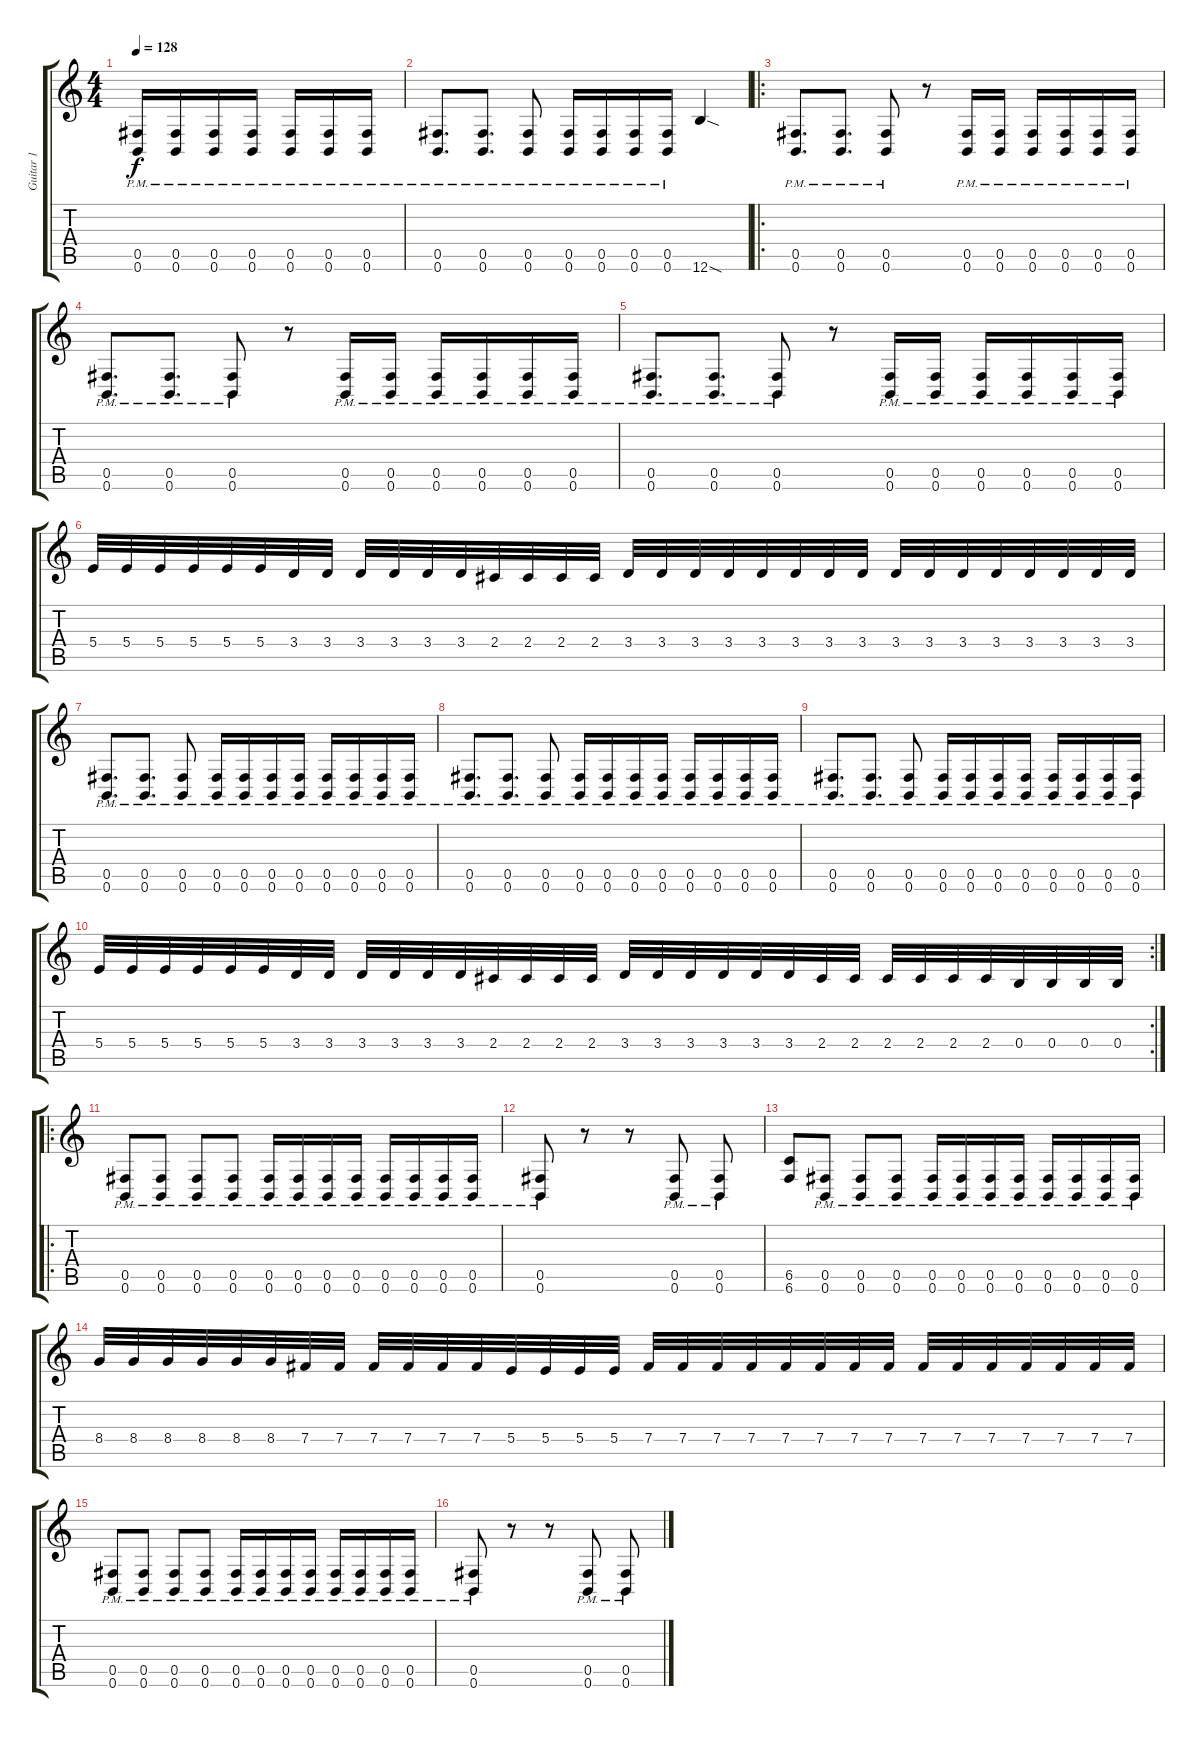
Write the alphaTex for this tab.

\track ("Guitar 1" "Guitar 1") {instrument overdrivenguitar}
\staff {score tabs}
\tuning (Db4 Ab3 E3 B2 Gb2 B1) {hide}
\ts (4 4)
\tempo 128
\clef g2
\ks c
(0.5{pm} 0.6{pm}).16{dy f} (0.5{pm} 0.6{pm}).16 (0.5{pm} 0.6{pm}).16 (0.5{pm} 0.6{pm}).16 (0.5{pm} 0.6{pm}).16 (0.5{pm} 0.6{pm}).16 (0.5{pm} 0.6{pm}).16 |
(0.5{pm} 0.6{pm}).8{d} (0.5{pm} 0.6{pm}).8{d} (0.5{pm} 0.6{pm}).8 (0.5{pm} 0.6{pm}).16 (0.5{pm} 0.6{pm}).16 (0.5{pm} 0.6{pm}).16 (0.5{pm} 0.6{pm}).16 12.6{sod}.4 |
\ro
(0.5{pm} 0.6{pm}).8{d} (0.5{pm} 0.6{pm}).8{d} (0.5{pm} 0.6{pm}).8 r.8 (0.5{pm} 0.6{pm}).16 (0.5{pm} 0.6{pm}).16 (0.5{pm} 0.6{pm}).16 (0.5{pm} 0.6{pm}).16 (0.5{pm} 0.6{pm}).16 (0.5{pm} 0.6{pm}).16 |
(0.5{pm} 0.6{pm}).8{d} (0.5{pm} 0.6{pm}).8{d} (0.5{pm} 0.6{pm}).8 r.8 (0.5{pm} 0.6{pm}).16 (0.5{pm} 0.6{pm}).16 (0.5{pm} 0.6{pm}).16 (0.5{pm} 0.6{pm}).16 (0.5{pm} 0.6{pm}).16 (0.5{pm} 0.6{pm}).16 |
(0.5{pm} 0.6{pm}).8{d} (0.5{pm} 0.6{pm}).8{d} (0.5{pm} 0.6{pm}).8 r.8 (0.5{pm} 0.6{pm}).16 (0.5{pm} 0.6{pm}).16 (0.5{pm} 0.6{pm}).16 (0.5{pm} 0.6{pm}).16 (0.5{pm} 0.6{pm}).16 (0.5{pm} 0.6{pm}).16 |
5.4.32 5.4.32 5.4.32 5.4.32 5.4.32 5.4.32 3.4.32 3.4.32 3.4.32 3.4.32 3.4.32 3.4.32 2.4.32 2.4.32 2.4.32 2.4.32 3.4.32 3.4.32 3.4.32 3.4.32 3.4.32 3.4.32 3.4.32 3.4.32 3.4.32 3.4.32 3.4.32 3.4.32 3.4.32 3.4.32 3.4.32 3.4.32 |
(0.5{pm} 0.6{pm}).8{d} (0.5{pm} 0.6{pm}).8{d} (0.5{pm} 0.6{pm}).8 (0.5{pm} 0.6{pm}).16 (0.5{pm} 0.6{pm}).16 (0.5{pm} 0.6{pm}).16 (0.5{pm} 0.6{pm}).16 (0.5{pm} 0.6{pm}).16 (0.5{pm} 0.6{pm}).16 (0.5{pm} 0.6{pm}).16 (0.5{pm} 0.6{pm}).16 |
(0.5{pm} 0.6{pm}).8{d} (0.5{pm} 0.6{pm}).8{d} (0.5{pm} 0.6{pm}).8 (0.5{pm} 0.6{pm}).16 (0.5{pm} 0.6{pm}).16 (0.5{pm} 0.6{pm}).16 (0.5{pm} 0.6{pm}).16 (0.5{pm} 0.6{pm}).16 (0.5{pm} 0.6{pm}).16 (0.5{pm} 0.6{pm}).16 (0.5{pm} 0.6{pm}).16 |
(0.5{pm} 0.6{pm}).8{d} (0.5{pm} 0.6{pm}).8{d} (0.5{pm} 0.6{pm}).8 (0.5{pm} 0.6{pm}).16 (0.5{pm} 0.6{pm}).16 (0.5{pm} 0.6{pm}).16 (0.5{pm} 0.6{pm}).16 (0.5{pm} 0.6{pm}).16 (0.5{pm} 0.6{pm}).16 (0.5{pm} 0.6{pm}).16 (0.5{pm} 0.6{pm}).16 |
\rc 2
5.4.32 5.4.32 5.4.32 5.4.32 5.4.32 5.4.32 3.4.32 3.4.32 3.4.32 3.4.32 3.4.32 3.4.32 2.4.32 2.4.32 2.4.32 2.4.32 3.4.32 3.4.32 3.4.32 3.4.32 3.4.32 3.4.32 2.4.32 2.4.32 2.4.32 2.4.32 2.4.32 2.4.32 0.4.32 0.4.32 0.4.32 0.4.32 |
\ro
(0.5{pm} 0.6{pm}).8 (0.5{pm} 0.6{pm}).8 (0.5{pm} 0.6{pm}).8 (0.5{pm} 0.6{pm}).8 (0.5{pm} 0.6{pm}).16 (0.5{pm} 0.6{pm}).16 (0.5{pm} 0.6{pm}).16 (0.5{pm} 0.6{pm}).16 (0.5{pm} 0.6{pm}).16 (0.5{pm} 0.6{pm}).16 (0.5{pm} 0.6{pm}).16 (0.5{pm} 0.6{pm}).16 |
(0.5{pm} 0.6{pm}).8 r.8 r.8 (0.5{pm} 0.6{pm}).8 (0.5{pm} 0.6{pm}).8 |
(6.5 6.6).8 (0.5{pm} 0.6{pm}).8 (0.5{pm} 0.6{pm}).8 (0.5{pm} 0.6{pm}).8 (0.5{pm} 0.6{pm}).16 (0.5{pm} 0.6{pm}).16 (0.5{pm} 0.6{pm}).16 (0.5{pm} 0.6{pm}).16 (0.5{pm} 0.6{pm}).16 (0.5{pm} 0.6{pm}).16 (0.5{pm} 0.6{pm}).16 (0.5{pm} 0.6{pm}).16 |
8.4.32 8.4.32 8.4.32 8.4.32 8.4.32 8.4.32 7.4.32 7.4.32 7.4.32 7.4.32 7.4.32 7.4.32 5.4.32 5.4.32 5.4.32 5.4.32 7.4.32 7.4.32 7.4.32 7.4.32 7.4.32 7.4.32 7.4.32 7.4.32 7.4.32 7.4.32 7.4.32 7.4.32 7.4.32 7.4.32 7.4.32 |
(0.5{pm} 0.6{pm}).8 (0.5{pm} 0.6{pm}).8 (0.5{pm} 0.6{pm}).8 (0.5{pm} 0.6{pm}).8 (0.5{pm} 0.6{pm}).16 (0.5{pm} 0.6{pm}).16 (0.5{pm} 0.6{pm}).16 (0.5{pm} 0.6{pm}).16 (0.5{pm} 0.6{pm}).16 (0.5{pm} 0.6{pm}).16 (0.5{pm} 0.6{pm}).16 (0.5{pm} 0.6{pm}).16 |
(0.5{pm} 0.6{pm}).8 r.8 r.8 (0.5{pm} 0.6{pm}).8 (0.5{pm} 0.6{pm}).8
